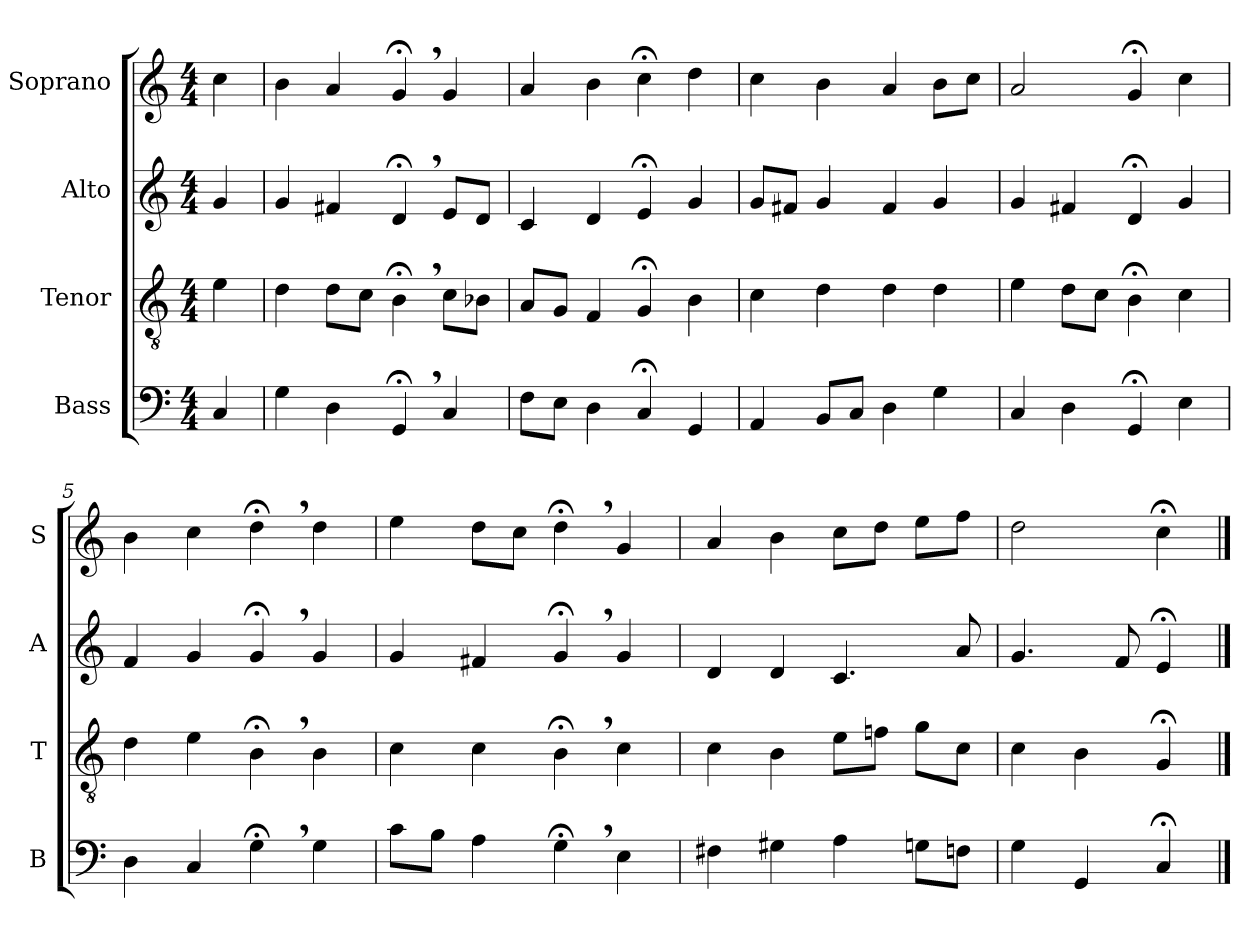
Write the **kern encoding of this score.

**kern	**kern	**kern	**kern
*part4	*part3	*part2	*part1
*staff4	*staff3	*staff2	*staff1
*I"Bass	*I"Tenor	*I"Alto	*I"Soprano
*I'B	*I'T	*I'A	*I'S
*clefF4	*clefGv2	*clefG2	*clefG2
*k[]	*k[]	*k[]	*k[]
*M4/4	*M4/4	*M4/4	*M4/4
=	=	=	=
4C/	4e\	4g/	4cc\
=1	=1	=1	=1
4G\	4d\	4g/	4b\
4D\	8d\L	4f#X/	4a/
.	8c\J	.	.
4GG;<,/	4B;<,\	4d;<,/	4g;<,/
4C/	8c\L	8e/L	4g/
.	8B-X\J	8d/J	.
=2	=2	=2	=2
8F\L	8A/L	4c/	4a/
8E\J	8G/J	.	.
4D\	4F/	4d/	4b\
4C;</	4G;</	4e;</	4cc;<\
4GG/	4B\	4g/	4dd\
=3	=3	=3	=3
4AA/	4c\	8g/L	4cc\
.	.	8f#X/J	.
8BB/L	4d\	4g/	4b\
8C/J	.	.	.
4D\	4d\	4f#/	4a/
4G\	4d\	4g/	8b\L
.	.	.	8cc\J
=4	=4	=4	=4
4C/	4e\	4g/	2a:/
4D\	8d\L	4f#X/	.
.	8c\J	.	.
4GG;</	4B;<\	4d;</	4g;</
4E\	4c\	4g/	4cc\
=5	=5	=5	=5
4D\	4d\	4f/	4b\
4C/	4e\	4g/	4cc\
4G;<,\	4B;<,\	4g;<,/	4dd;<,\
4G\	4B\	4g/	4dd\
=6	=6	=6	=6
8c\L	4c\	4g/	4ee\
8B\J	.	.	.
4A\	4c\	4f#X/	8dd\L
.	.	.	8cc\J
4G;<,\	4B;<,\	4g;<,/	4dd;<,\
4E\	4c\	4g/	4g/
=7	=7	=7	=7
4F#X\	4c\	4d/	4a/
4G#X\	4B\	4d/	4b\
4A\	8e\L	4.c/	8cc\L
.	8fn\J	.	8dd\J
8Gn\L	8g\L	.	8ee\L
8Fn\J	8c\J	8a/	8ff\J
=8	=8	=8	=8
4G\	4c\	4.g/	2dd\
4GG/	4B\	.	.
.	.	8f/	.
4C;</	4G;</	4e;</	4cc;<\
==	==	==	==
*-	*-	*-	*-
